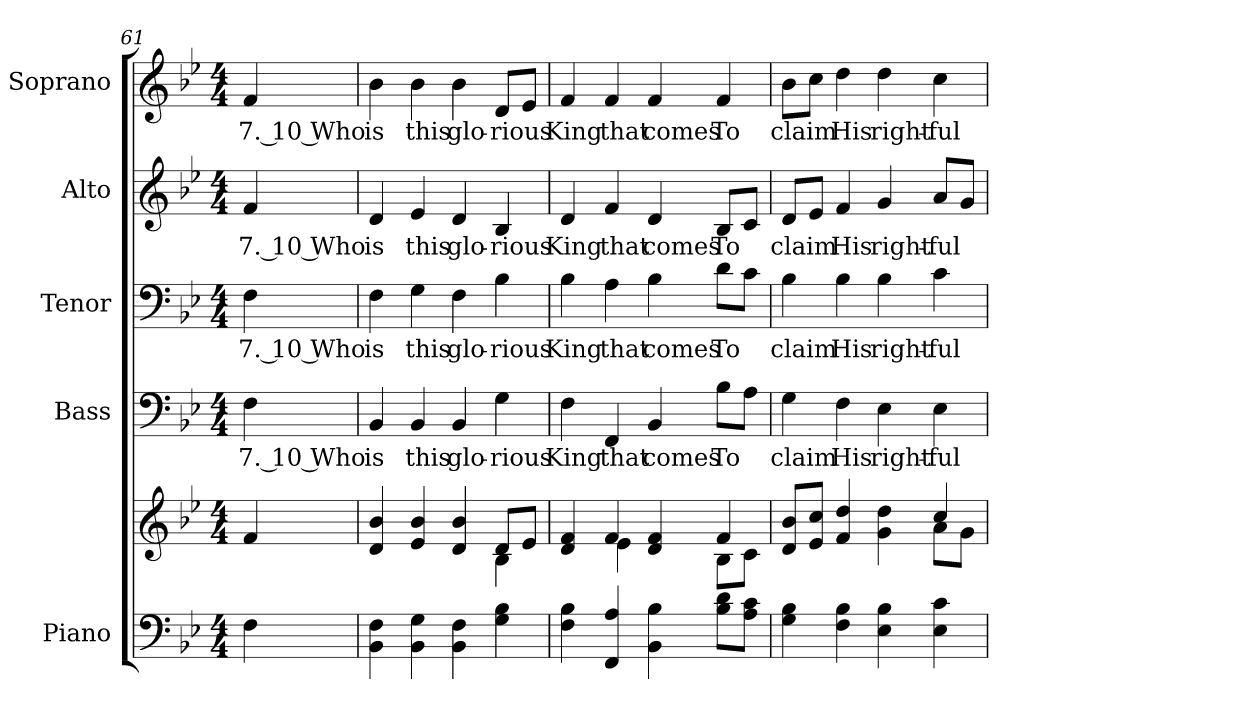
**kern	**kern	**kern	**text	**kern	**text	**kern	**text	**kern	**text
*part5	*part5	*part4	*part4	*part3	*part3	*part2	*part2	*part1	*part1
*staff6	*staff5	*staff4	*staff4	*staff3	*staff3	*staff2	*staff2	*staff1	*staff1
*I"Piano	*	*I"Bass	*	*I"Tenor	*	*I"Alto	*	*I"Soprano	*
*I'Pno.	*	*I'B.	*	*I'T.	*	*I'A.	*	*I'S.	*
*clefF4	*clefG2	*clefF4	*	*clefF4	*	*clefG2	*	*clefG2	*
*k[b-e-]	*k[b-e-]	*k[b-e-]	*	*k[b-e-]	*	*k[b-e-]	*	*k[b-e-]	*
*B-:	*B-:	*B-:	*	*B-:	*	*B-:	*	*B-:	*
*M4/4	*M4/4	*M4/4	*	*M4/4	*	*M4/4	*	*M4/4	*
=61	=61	=61	=61	=61	=61	=61	=61	=61	=61
!	!	!	!LO:LY:b:color=#000000	!	!	!	!	!	!
!	!	!	!	!	!LO:LY:b:color=#000000	!	!	!	!
!	!	!	!	!	!	!	!LO:LY:b:color=#000000	!	!
!	!	!	!	!	!	!	!	!	!LO:LY:b:color=#000000
4Fi\	4fi/	4Fi\	7. 10 Who	4Fi\	7. 10 Who	4fi/	7. 10 Who	4fi/	7. 10 Who
=62	=62	=62	=62	=62	=62	=62	=62	=62	=62
*	*^	*	*	*	*	*	*	*	*
!	!	!	!	!LO:LY:b:color=#000000	!	!	!	!	!	!
!	!	!	!	!	!	!LO:LY:b:color=#000000	!	!	!	!
!	!	!	!	!	!	!	!	!LO:LY:b:color=#000000	!	!
!	!	!	!	!	!	!	!	!	!	!LO:LY:b:color=#000000
4BB-i\ 4Fi	4di/ 4b-i	2ryy	4BB-i/	is	4Fi\	is	4di/	is	4b-i\	is
!	!	!	!	!LO:LY:b:color=#000000	!	!	!	!	!	!
!	!	!	!	!	!	!LO:LY:b:color=#000000	!	!	!	!
!	!	!	!	!	!	!	!	!LO:LY:b:color=#000000	!	!
!	!	!	!	!	!	!	!	!	!	!LO:LY:b:color=#000000
4BB-i\ 4Gi	4e-i/ 4b-i	.	4BB-i/	this	4Gi\	this	4e-i/	this	4b-i\	this
!	!	!	!	!LO:LY:b:color=#000000	!	!	!	!	!	!
!	!	!	!	!	!	!LO:LY:b:color=#000000	!	!	!	!
!	!	!	!	!	!	!	!	!LO:LY:b:color=#000000	!	!
!	!	!	!	!	!	!	!	!	!	!LO:LY:b:color=#000000
4BB-i\ 4Fi	4di/ 4b-i	4ryy	4BB-i/	glo-	4Fi\	glo-	4di/	glo-	4b-i\	glo-
!	!	!	!	!LO:LY:b:color=#000000	!	!	!	!	!	!
!	!	!	!	!	!	!LO:LY:b:color=#000000	!	!	!	!
!	!	!	!	!	!	!	!	!LO:LY:b:color=#000000	!	!
!	!	!	!	!	!	!	!	!	!	!LO:LY:b:color=#000000
4Gi\ 4B-i	8di/L	4B-i\	4Gi\	-rious	4B-i\	-rious	4B-i/	-rious	8di/L	-rious
.	8e-i/J	.	.	.	.	.	.	.	8e-i/J	.
=63	=63	=63	=63	=63	=63	=63	=63	=63	=63	=63
!	!	!	!	!LO:LY:b:color=#000000	!	!	!	!	!	!
!	!	!	!	!	!	!LO:LY:b:color=#000000	!	!	!	!
!	!	!	!	!	!	!	!	!LO:LY:b:color=#000000	!	!
!	!	!	!	!	!	!	!	!	!	!LO:LY:b:color=#000000
4Fi\ 4B-i	4di/ 4fi	4ryy	4Fi\	King	4B-i\	King	4di/	King	4fi/	King
!	!	!	!	!LO:LY:b:color=#000000	!	!	!	!	!	!
!	!	!	!	!	!	!LO:LY:b:color=#000000	!	!	!	!
!	!	!	!	!	!	!	!	!LO:LY:b:color=#000000	!	!
!	!	!	!	!	!	!	!	!	!	!LO:LY:b:color=#000000
4FFi/ 4Ai	4fi/	4e-i\	4FFi/	that	4Ai\	that	4fi/	that	4fi/	that
!	!	!	!	!LO:LY:b:color=#000000	!	!	!	!	!	!
!	!	!	!	!	!	!LO:LY:b:color=#000000	!	!	!	!
!	!	!	!	!	!	!	!	!LO:LY:b:color=#000000	!	!
!	!	!	!	!	!	!	!	!	!	!LO:LY:b:color=#000000
4BB-i\ 4B-i	4di/ 4fi	4ryy	4BB-i/	comes	4B-i\	comes	4di/	comes	4fi/	comes
!	!	!	!	!LO:LY:b:color=#000000	!	!	!	!	!	!
!	!	!	!	!	!	!LO:LY:b:color=#000000	!	!	!	!
!	!	!	!	!	!	!	!	!LO:LY:b:color=#000000	!	!
!	!	!	!	!	!	!	!	!	!	!LO:LY:b:color=#000000
8B-i\ 8diL	4fi/	8B-i\L	8B-i\L	To	8di\L	To	8B-i/L	To	4fi/	To
8Ai\ 8ciJ	.	8ci\J	8Ai\J	.	8ci\J	.	8ci/J	.	.	.
!!LO:PB:g=z
=64	=64	=64	=64	=64	=64	=64	=64	=64	=64	=64
!	!	!	!	!LO:LY:b:color=#000000	!	!	!	!	!	!
!	!	!	!	!	!	!LO:LY:b:color=#000000	!	!	!	!
!	!	!	!	!	!	!	!	!LO:LY:b:color=#000000	!	!
!	!	!	!	!	!	!	!	!	!	!LO:LY:b:color=#000000
4Gi\ 4B-i	8di/ 8b-iL	2ryy	4Gi\	claim	4B-i\	claim	8di/L	claim	8b-i\L	claim
.	8e-i/ 8cciJ	.	.	.	.	.	8e-i/J	.	8cci\J	.
!	!	!	!	!LO:LY:b:color=#000000	!	!	!	!	!	!
!	!	!	!	!	!	!LO:LY:b:color=#000000	!	!	!	!
!	!	!	!	!	!	!	!	!LO:LY:b:color=#000000	!	!
!	!	!	!	!	!	!	!	!	!	!LO:LY:b:color=#000000
4Fi\ 4B-i	4fi/ 4ddi	.	4Fi\	His	4B-i\	His	4fi/	His	4ddi\	His
!	!	!	!	!LO:LY:b:color=#000000	!	!	!	!	!	!
!	!	!	!	!	!	!LO:LY:b:color=#000000	!	!	!	!
!	!	!	!	!	!	!	!	!LO:LY:b:color=#000000	!	!
!	!	!	!	!	!	!	!	!	!	!LO:LY:b:color=#000000
4E-i\ 4B-i	4gi\ 4ddi	4ryy	4E-i\	right-	4B-i\	right-	4gi/	right-	4ddi\	right-
!	!	!	!	!LO:LY:b:color=#000000	!	!	!	!	!	!
!	!	!	!	!	!	!LO:LY:b:color=#000000	!	!	!	!
!	!	!	!	!	!	!	!	!LO:LY:b:color=#000000	!	!
!	!	!	!	!	!	!	!	!	!	!LO:LY:b:color=#000000
4E-i\ 4ci	4cci/	8ai\L	4E-i\	-ful	4ci\	-ful	8ai/L	-ful	4cci\	-ful
.	.	8gi\J	.	.	.	.	8gi/J	.	.	.
*	*v	*v	*	*	*	*	*	*	*	*
=	=	=	=	=	=	=	=	=	=
*-	*-	*-	*-	*-	*-	*-	*-	*-	*-
